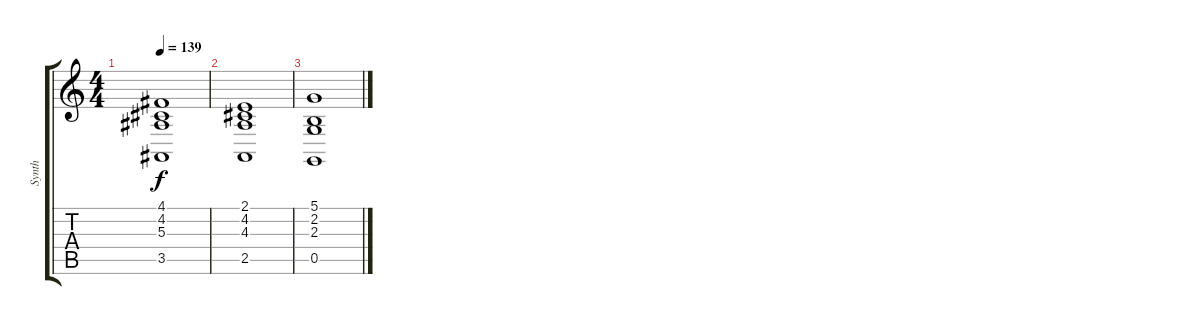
\track ("Synth" "Synth") {instrument synthstrings1}
\staff {score tabs}
\tuning (D4 A3 F3 C3 G2 D2) {hide}
\ts (4 4)
\tempo 139
\clef g2
\ks c
(4.1 4.2 5.3 3.5).1{dy f} |
(2.1 4.2 4.3 2.5).1 |
(5.1 2.2 2.3 0.5).1
